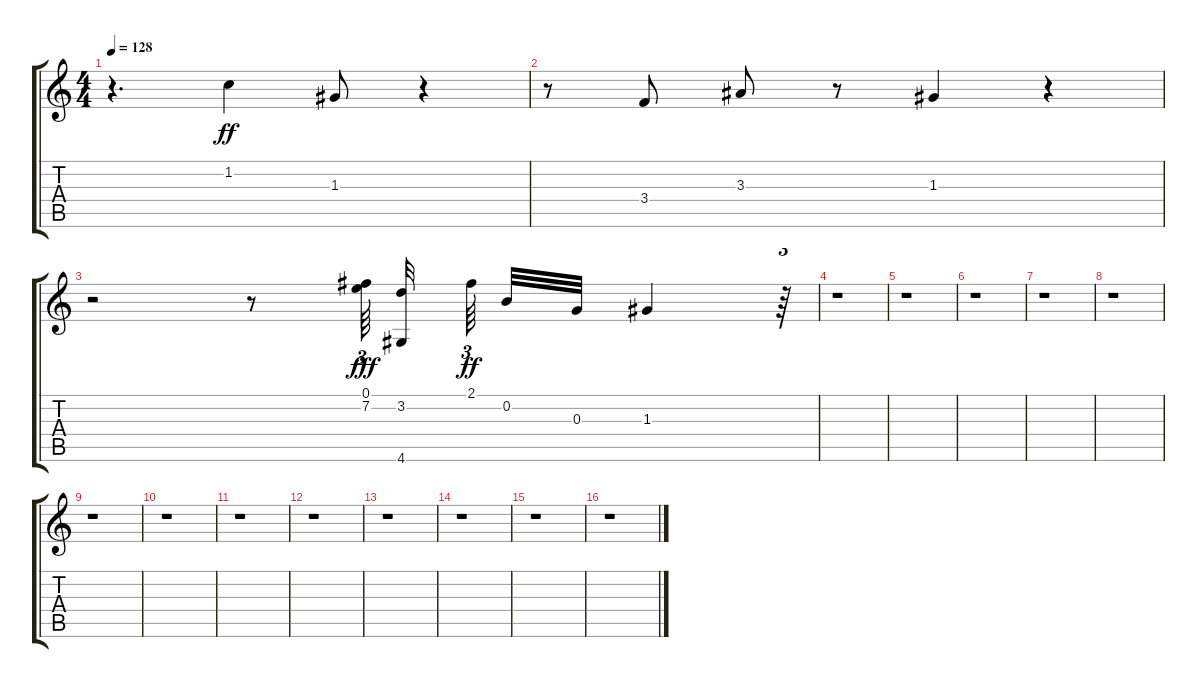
\track "" {instrument overdrivenguitar}
\staff {score tabs}
\tuning (E4 B3 G3 D3 A2 E2) {hide}
\ts (4 4)
\tempo 128
\clef g2
\ks c
r.4{d dy ff} 1.2.4 1.3.8 r.4 |
r.8 3.4.8 3.3.8 r.8 1.3.4 r.4 |
r.2 r.8 (0.1 7.2).64{tu (3 2) dy fff balance 9 beam splitsecondary} (3.2 4.6).32{beam splitsecondary} 2.1.64{tu (3 2) dy ff beam splitsecondary} 0.2.32 0.3.32 1.3.4 r.64{tu (3 2)} |
r.1 |
r.1 |
r.1 |
r.1 |
r.1 |
r.1 |
r.1 |
r.1 |
r.1 |
r.1 |
r.1 |
r.1 |
r.1
